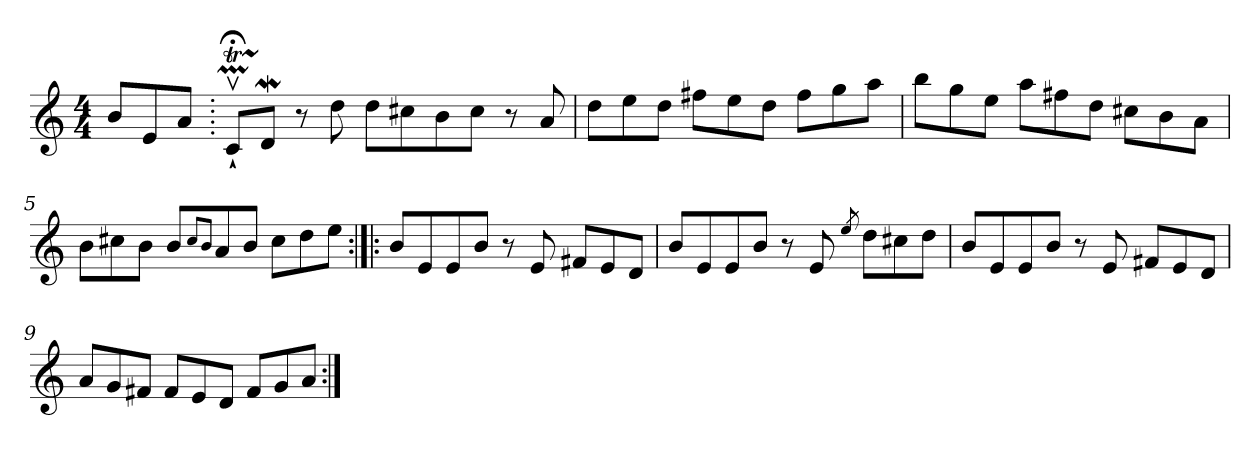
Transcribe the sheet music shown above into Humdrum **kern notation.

**kern
*part1
*staff1
*clefG2
*k[]
*M4/4
=1
8b/L
8e/
8a/J
=2.
8c;<TTMwwv''/L
8dW/J
8r
8dd\
8dd\L
8cc#\
8b\
8cc#\J
8r
8a/
=3
8dd\L
8ee\
8dd\J
8ff#\L
8ee\
8dd\J
8ff#\L
8gg\
8aa\J
=4
8bb\L
8gg\
8ee\J
8aa\L
8ff#\
8dd\J
8cc#\L
8b\
8a\J
=5
8b\L
8cc#\
8b\J
8b/L
8qcc#/L
8qb/J
8a/
8b/J
8cc#\L
8dd\
8ee\J
!!LO:LB:g=z
=6:|!|:
8b/L
8e/
8e/
8b/J
8r
8e/
8f#/L
8e/
8d/J
=7
8b/L
8e/
8e/
8b/J
8r
8e/
8qee/
8dd\L
8cc#\
8dd\J
=8
8b/L
8e/
8e/
8b/J
8r
8e/
8f#/L
8e/
8d/J
=9
8a/L
8g/
8f#/J
8f#/L
8e/
8d/J
8f#/L
8g/
8a/J
=:|!
*-
